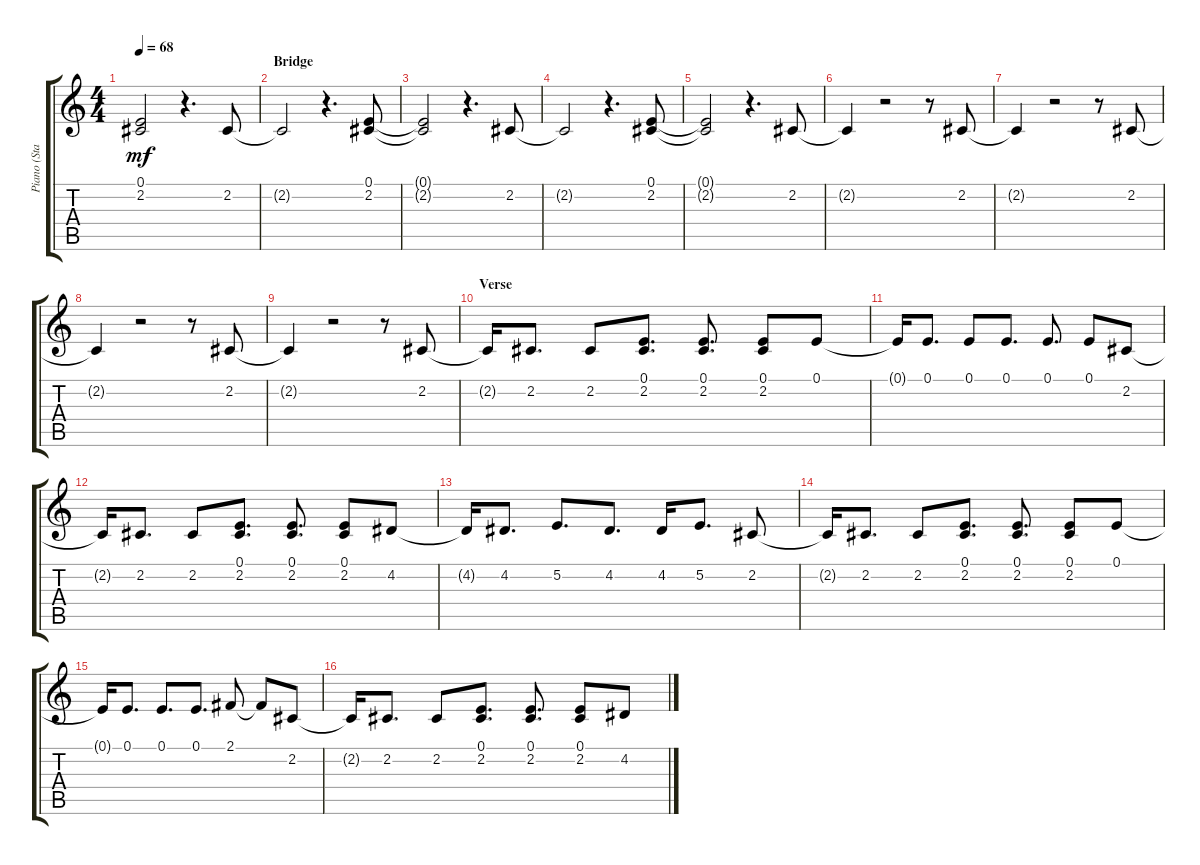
\track ("Piano (Staff 1)" "Piano (Sta") {instrument acousticgrandpiano}
\staff {score tabs}
\tuning (E4 B3 G3 D3 A2 E2) {hide}
\ts (4 4)
\tempo 68
\clef g2
\ks aminor
(0.1{t} 2.2{t}).2{dy mf} r.4{d} 2.2.8 |
\section ("" "Bridge")
2.2{t}.2 r.4{d} (0.1 2.2).8 |
(0.1{t} 2.2{t}).2 r.4{d} 2.2.8 |
2.2{t}.2 r.4{d} (0.1 2.2).8 |
(0.1{t} 2.2{t}).2 r.4{d} 2.2.8 |
2.2{t}.4 r.2 r.8 2.2.8 |
2.2{t}.4 r.2 r.8 2.2.8 |
2.2{t}.4 r.2 r.8 2.2.8 |
2.2{t}.4 r.2 r.8 2.2.8 |
\section ("" "Verse")
2.2{t}.16 2.2.8{d} 2.2.8 (0.1 2.2).8{d} (0.1 2.2).8{d} (0.1 2.2).8 0.1.8 |
0.1{t}.16 0.1.8{d} 0.1.8 0.1.8{d} 0.1.8{d} 0.1.8 2.2.8 |
2.2{t}.16 2.2.8{d} 2.2.8 (0.1 2.2).8{d} (0.1 2.2).8{d} (0.1 2.2).8 4.2.8 |
4.2{t}.16 4.2.8{d} 5.2.8{d} 4.2.8{d} 4.2.16 5.2.8{d} 2.2.8 |
2.2{t}.16 2.2.8{d} 2.2.8 (0.1 2.2).8{d} (0.1 2.2).8{d} (0.1 2.2).8 0.1.8 |
0.1{t}.16 0.1.8{d} 0.1.8{d} 0.1.8{d} 2.1.8 2.1{t}.8 2.2.8 |
2.2{t}.16 2.2.8{d} 2.2.8 (0.1 2.2).8{d} (0.1 2.2).8{d} (0.1 2.2).8 4.2.8
